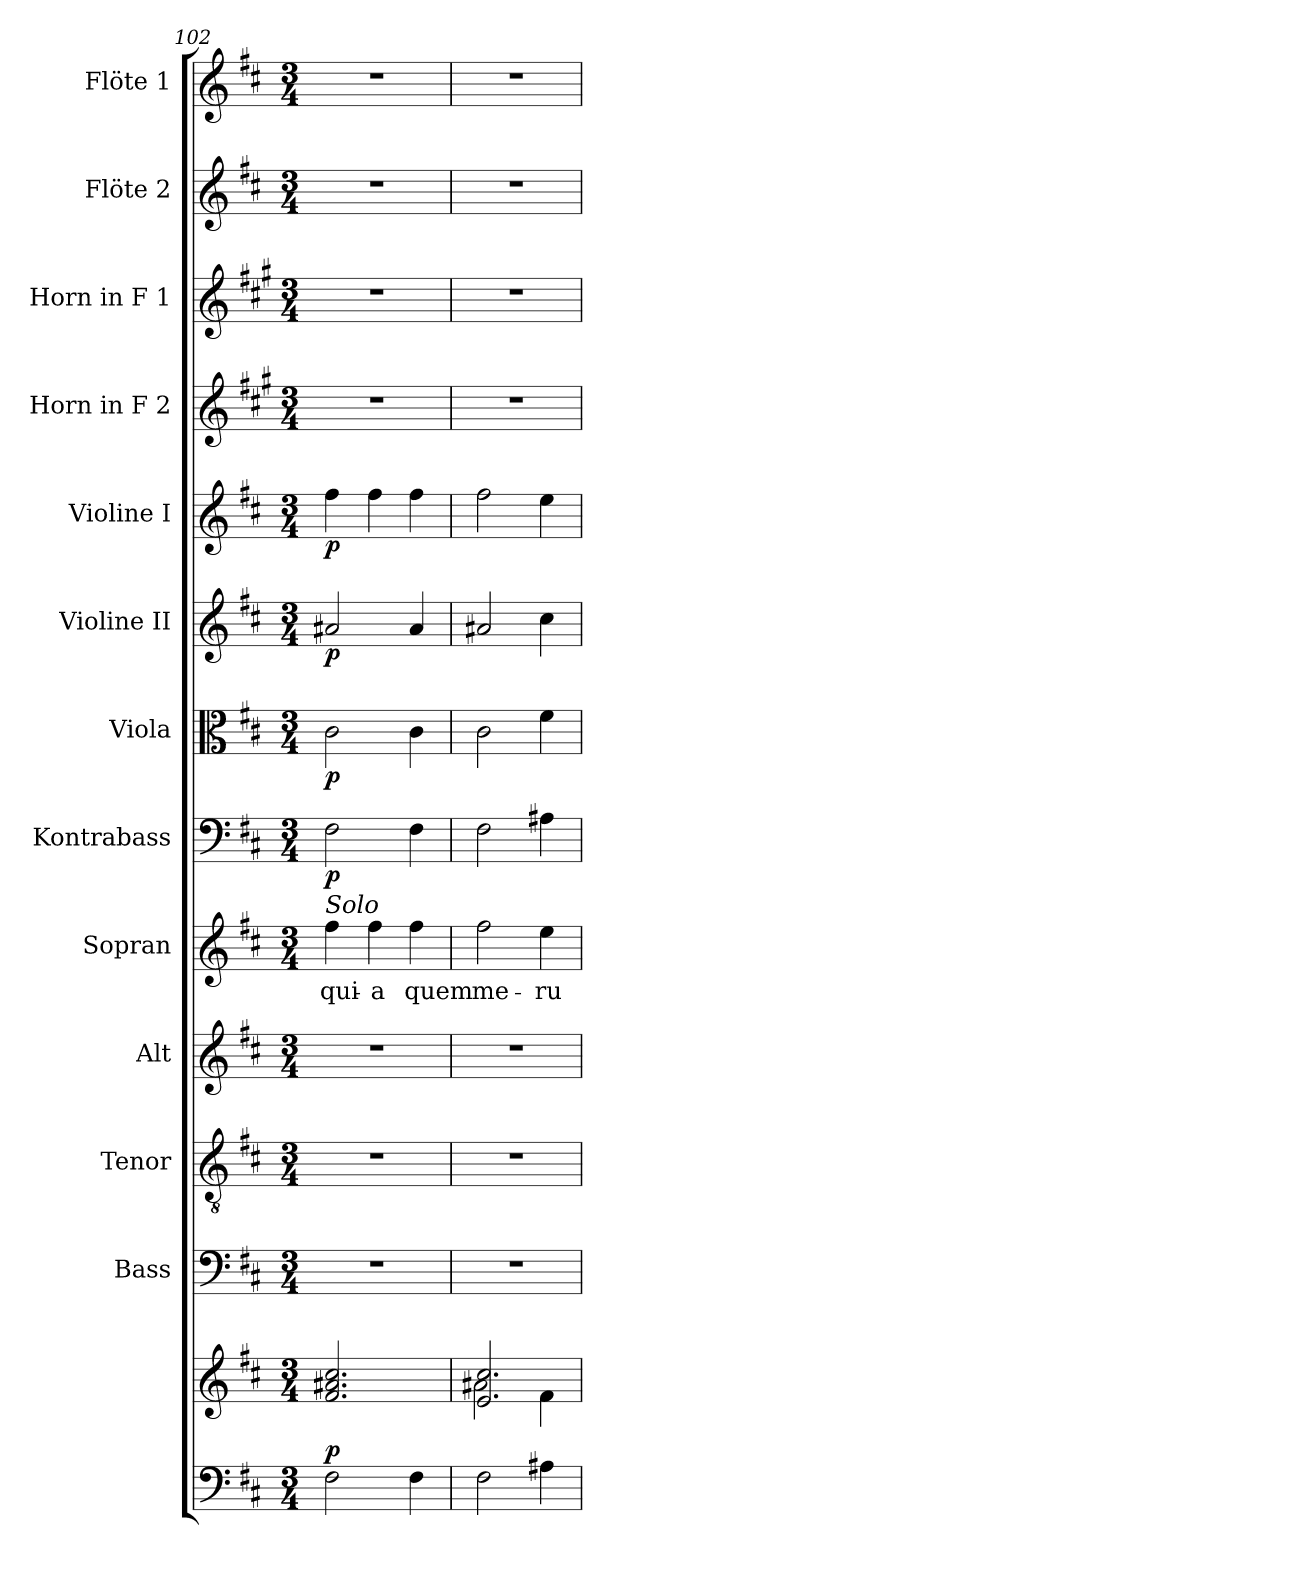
**kern	**kern	**dynam	**kern	**kern	**kern	**kern	**text	**kern	**dynam	**kern	**dynam	**kern	**dynam	**kern	**dynam	**kern	**kern	**kern	**kern
*part13	*part13	*part13	*part12	*part11	*part10	*part9	*part9	*part8	*part8	*part7	*part7	*part6	*part6	*part5	*part5	*part4	*part3	*part2	*part1
*staff14	*staff13	*staff13/14	*staff12	*staff11	*staff10	*staff9	*staff9	*staff8	*staff8	*staff7	*staff7	*staff6	*staff6	*staff5	*staff5	*staff4	*staff3	*staff2	*staff1
*	*	*	*I"Bass	*I"Tenor	*I"Alt	*I"Sopran	*	*I"Kontrabass	*	*I"Viola	*	*I"Violine II	*	*I"Violine I	*	*I"Horn in F 2	*I"Horn in F 1	*I"Flöte 2	*I"Flöte 1
*	*	*	*I'B.	*I'T.	*I'A.	*I'S.	*	*I'Kb.	*	*I'Vla.	*	*I'Vl. II	*	*I'Vl. I	*	*I'Hrn. F 2	*I'Hrn. F 1	*I'Fl. 2	*I'Fl. 1
*clefF4	*clefG2	*	*clefF4	*clefGv2	*clefG2	*clefG2	*	*clefF4	*	*clefC3	*	*clefG2	*	*clefG2	*	*clefG2	*clefG2	*clefG2	*clefG2
*	*	*	*	*	*	*	*	*ITrd7c12	*	*	*	*	*	*	*	*ITrd4c7	*ITrd4c7	*	*
*k[f#c#]	*k[f#c#]	*	*k[f#c#]	*k[f#c#]	*k[f#c#]	*k[f#c#]	*	*k[f#c#]	*	*k[f#c#]	*	*k[f#c#]	*	*k[f#c#]	*	*k[f#c#]	*k[f#c#]	*k[f#c#]	*k[f#c#]
*D:	*D:	*	*D:	*D:	*D:	*D:	*	*D:	*	*D:	*	*D:	*	*D:	*	*D:	*D:	*D:	*D:
*M3/4	*M3/4	*	*M3/4	*M3/4	*M3/4	*M3/4	*	*M3/4	*	*M3/4	*	*M3/4	*	*M3/4	*	*M3/4	*M3/4	*M3/4	*M3/4
=102	=102	=102	=102	=102	=102	=102	=102	=102	=102	=102	=102	=102	=102	=102	=102	=102	=102	=102	=102
!	!	!	!	!	!	!LO:TX:a:i:t=Solo	!	!	!	!	!	!	!	!	!	!	!	!	!
!	!	!LO:DY:a=2	!	!	!	!	!LO:LY:b	!	!LO:DY:b	!	!LO:DY:b	!	!LO:DY:b	!	!LO:DY:b	!	!	!	!
2F#\	2.f#/ 2.a#X/ 2.cc#/	p	2.r	2.r	2.r	4ff#\	qui-	2FF#\	p	2c#\	p	2a#X/	p	4ff#\	p	2.r	2.r	2.r	2.r
!	!	!	!	!	!	!	!LO:LY:b	!	!	!	!	!	!	!	!	!	!	!	!
.	.	.	.	.	.	4ff#\	-a	.	.	.	.	.	.	4ff#\	.	.	.	.	.
!	!	!	!	!	!	!	!LO:LY:b	!	!	!	!	!	!	!	!	!	!	!	!
4F#\	.	.	.	.	.	4ff#\	quem	4FF#\	.	4c#\	.	4a#/	.	4ff#\	.	.	.	.	.
=103	=103	=103	=103	=103	=103	=103	=103	=103	=103	=103	=103	=103	=103	=103	=103	=103	=103	=103	=103
*	*^	*	*	*	*	*	*	*	*	*	*	*	*	*	*	*	*	*	*
!	!	!	!	!	!	!	!	!LO:LY:b	!	!	!	!	!	!	!	!	!	!	!	!
2F#\	2.e/ 2.cc#/	2a#X\	.	2.r	2.r	2.r	2ff#\	me-	2FF#\	.	2c#\	.	2a#X/	.	2ff#\	.	2.r	2.r	2.r	2.r
!	!	!	!	!	!	!	!	!LO:LY:b	!	!	!	!	!	!	!	!	!	!	!	!
4A#X\	.	4f#\	.	.	.	.	4ee\	-ru-	4AA#X\	.	4f#\	.	4cc#\	.	4ee\	.	.	.	.	.
*	*v	*v	*	*	*	*	*	*	*	*	*	*	*	*	*	*	*	*	*	*
=	=	=	=	=	=	=	=	=	=	=	=	=	=	=	=	=	=	=	=
*-	*-	*-	*-	*-	*-	*-	*-	*-	*-	*-	*-	*-	*-	*-	*-	*-	*-	*-	*-
